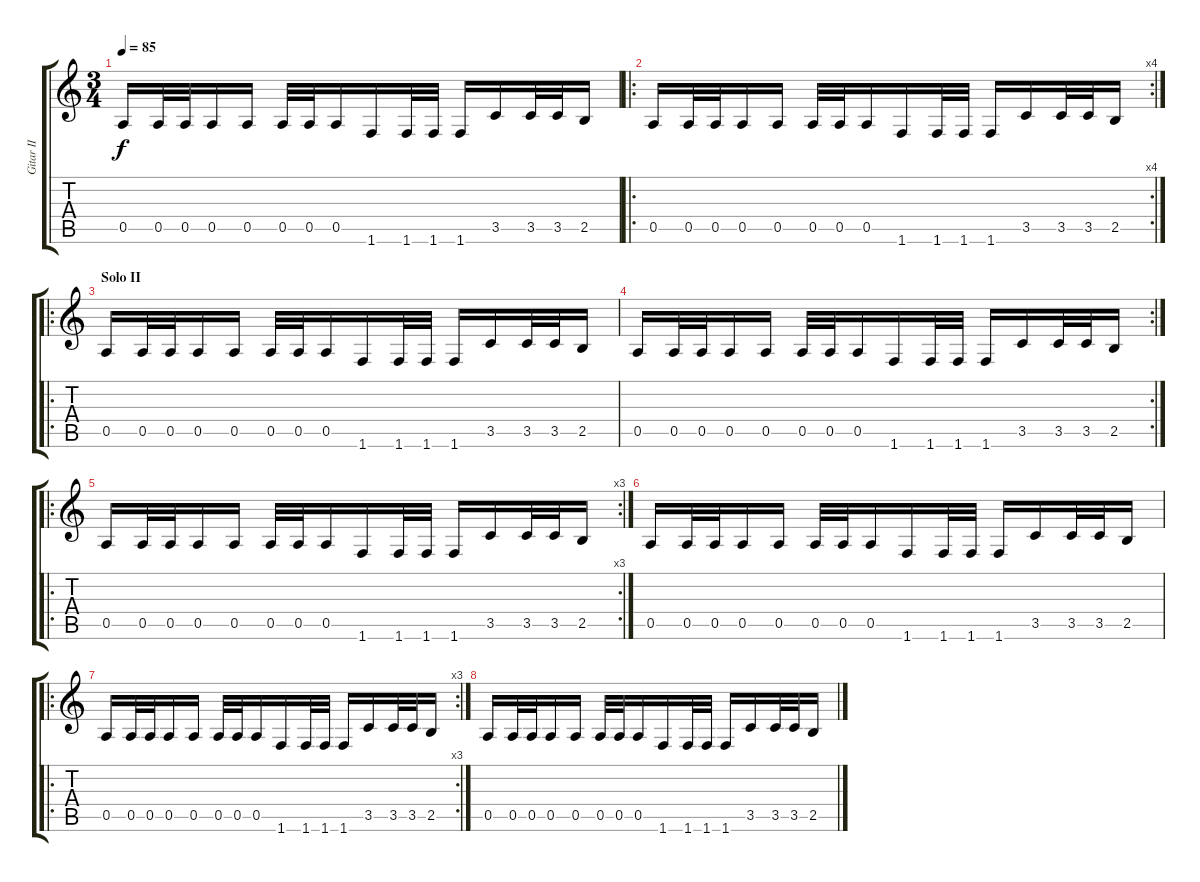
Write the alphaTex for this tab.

\track ("Gitar II" "Gitar II") {instrument overdrivenguitar}
\staff {score tabs}
\tuning (E4 B3 G3 D3 A2 E2) {hide}
\ts (3 4)
\tempo 85
\clef g2
\ks c
0.5.16{dy f} 0.5.32 0.5.32 0.5.16 0.5.16 0.5.32 0.5.32 0.5.16 1.6.16 1.6.32 1.6.32 1.6.16 3.5.16 3.5.32 3.5.32 2.5.16 |
\ro
\rc 4
0.5.16 0.5.32 0.5.32 0.5.16 0.5.16 0.5.32 0.5.32 0.5.16 1.6.16 1.6.32 1.6.32 1.6.16 3.5.16 3.5.32 3.5.32 2.5.16 |
\ro
\section ("" "Solo II")
0.5.16 0.5.32 0.5.32 0.5.16 0.5.16 0.5.32 0.5.32 0.5.16 1.6.16 1.6.32 1.6.32 1.6.16 3.5.16 3.5.32 3.5.32 2.5.16 |
\rc 2
0.5.16 0.5.32 0.5.32 0.5.16 0.5.16 0.5.32 0.5.32 0.5.16 1.6.16 1.6.32 1.6.32 1.6.16 3.5.16 3.5.32 3.5.32 2.5.16 |
\ro
\rc 3
0.5.16 0.5.32 0.5.32 0.5.16 0.5.16 0.5.32 0.5.32 0.5.16 1.6.16 1.6.32 1.6.32 1.6.16 3.5.16 3.5.32 3.5.32 2.5.16 |
0.5.16 0.5.32 0.5.32 0.5.16 0.5.16 0.5.32 0.5.32 0.5.16 1.6.16 1.6.32 1.6.32 1.6.16 3.5.16 3.5.32 3.5.32 2.5.16 |
\ro
\rc 3
0.5.16 0.5.32 0.5.32 0.5.16 0.5.16 0.5.32 0.5.32 0.5.16 1.6.16 1.6.32 1.6.32 1.6.16 3.5.16 3.5.32 3.5.32 2.5.16 |
0.5.16 0.5.32 0.5.32 0.5.16 0.5.16 0.5.32 0.5.32 0.5.16 1.6.16 1.6.32 1.6.32 1.6.16 3.5.16 3.5.32 3.5.32 2.5.16
